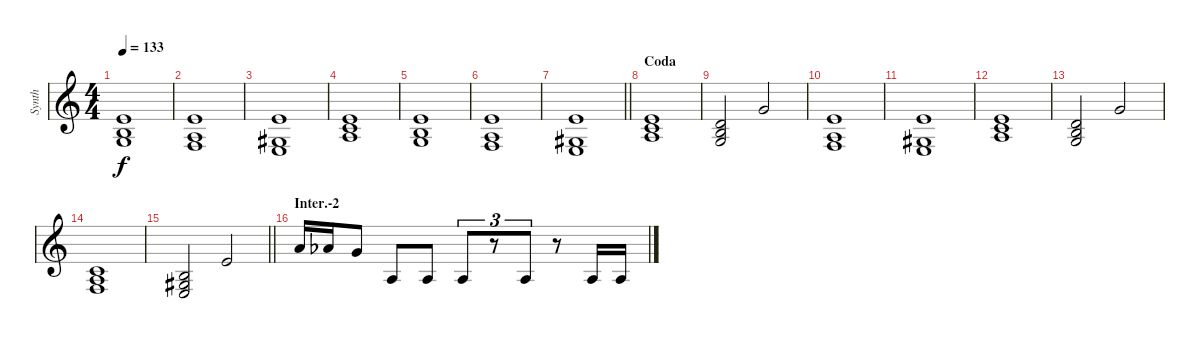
\track ("Synth" "Synth") {instrument lead8bassandlead}
\staff {score}
\tuning (E4 B3 G3 D3 A2 E2) {hide}
\ts (4 4)
\tempo 133
\clef g2
\ks c
(0.1 0.2 0.3).1{dy f} |
(0.1 2.3 3.4).1 |
(0.1 1.3 2.4).1 |
(0.1 1.2 2.3).1 |
(0.1 0.2 0.3).1 |
(0.1 2.3 3.4).1 |
\barLineRight lightlight
(0.1 1.3 2.4).1 |
\section ("" "Coda")
(0.1 1.2 2.3).1 |
(3.2 4.3 5.4).2 3.1.2 |
(0.1 2.3 3.4).1 |
(0.1 1.3 2.4).1 |
(0.1 1.2 2.3).1 |
(3.2 4.3 5.4).2 3.1.2 |
(1.2 2.3 3.4).1 |
\barLineRight lightlight
(0.2 1.3 2.4).2 0.1.2 |
\section ("" "Inter.-2")
5.1.16{volume 12 instrument lead8bassandlead} 4.1{acc b}.16 3.1.8 2.3.8 2.3.8 2.3.8{tu (3 2)} r.8{tu (3 2)} 2.3.8{tu (3 2)} r.8 2.3.16 2.3.16
